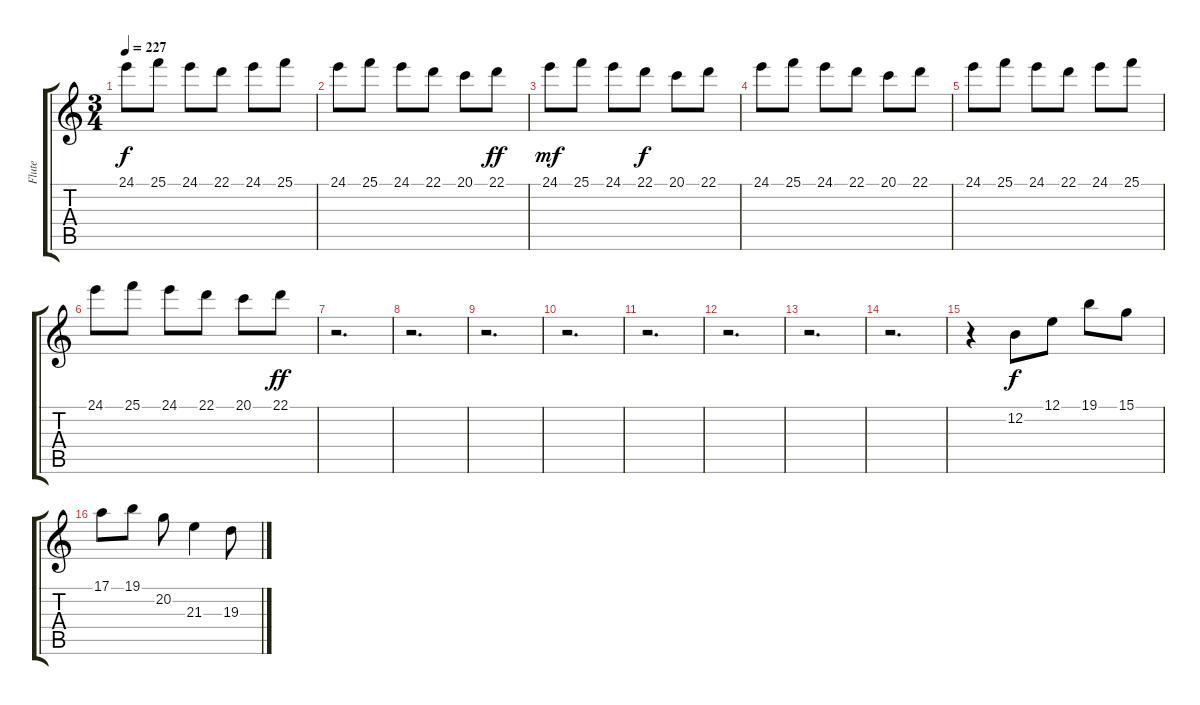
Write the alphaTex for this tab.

\track ("Flute" "Flute") {instrument flute}
\staff {score tabs}
\tuning (E4 B3 G3 D3 A2 E2) {hide}
\ts (3 4)
\tempo 227
\clef g2
\ks c
24.1.8{dy f} 25.1.8 24.1.8 22.1.8 24.1.8 25.1.8 |
24.1.8 25.1.8 24.1.8 22.1.8 20.1.8 22.1.8{dy ff} |
24.1.8{dy mf} 25.1.8 24.1.8 22.1.8{dy f} 20.1.8 22.1.8 |
24.1.8 25.1.8 24.1.8 22.1.8 20.1.8 22.1.8 |
24.1.8 25.1.8 24.1.8 22.1.8 24.1.8 25.1.8 |
24.1.8 25.1.8 24.1.8 22.1.8 20.1.8 22.1.8{dy ff} |
r.2{d} |
r.2{d} |
r.2{d} |
r.2{d} |
r.2{d} |
r.2{d} |
r.2{d} |
r.2{d} |
r.4 12.2.8{dy f} 12.1.8 19.1.8 15.1.8 |
17.1.8 19.1.8 20.2.8 21.3.4 19.3.8
